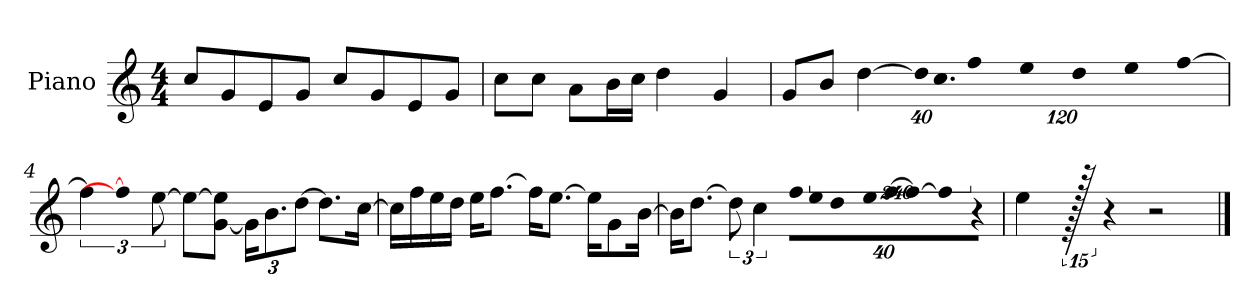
**kern
*part1
*staff1
*I"Piano
*I'P-no
*clefG2
*k[]
*M4/4
*MM90
=1
8cc/L
8g/
8e/
8g/J
8cc/L
8g/
8e/
8g/J
=2
8cc\L
8cc\J
8a\L
16b\L
16cc\JJ
4dd\
4g/
=3
8g/L
8b/J
[4dd\
*Xbrackettup
!LO:N:vis=32
640%23dd\KLL]
!LO:N:vis=16.
960%103cc\
!LO:N:vis=16
1920%137ff\
!LO:N:vis=16
1920%137ee\
!LO:N:vis=16
1920%137dd\
!LO:N:vis=32
640%23ee\K
[384%41ff\J
=4
*brackettup
6ff\]
1920ff\_
[12ee\
8ee\L_
[8g\ 8ee\]J
*Xbrackettup
24g\KL]
12.b\
[12dd\J
8.dd\L]
[16cc\Jk
!!LO:LB:g=z
=5
16cc\LL]
16ff\
16ee\
16dd\JJ
16ee\KL
[8.ff\J
16ff\KL]
[8.ee\J
16ee\KL]
8g\
[16b\Jk
=6
16b\KL]
[8.dd\J
*brackettup
12dd\]
6cc\
!LO:N:vis=32
640%23ff\KLL
!LO:N:vis=16
1920%137ee\
!LO:N:vis=32
640%23dd\K
!LO:N:vis=16
1920%137ee\
!LO:N:vis=16
[1920%137ff\J
!LO:N:vis=8
960%137ff\_
!LO:N:vis=32
640%23ff\Jkk]
480%17r
=7
4ee\
1920r
4r
2r
==
*-
